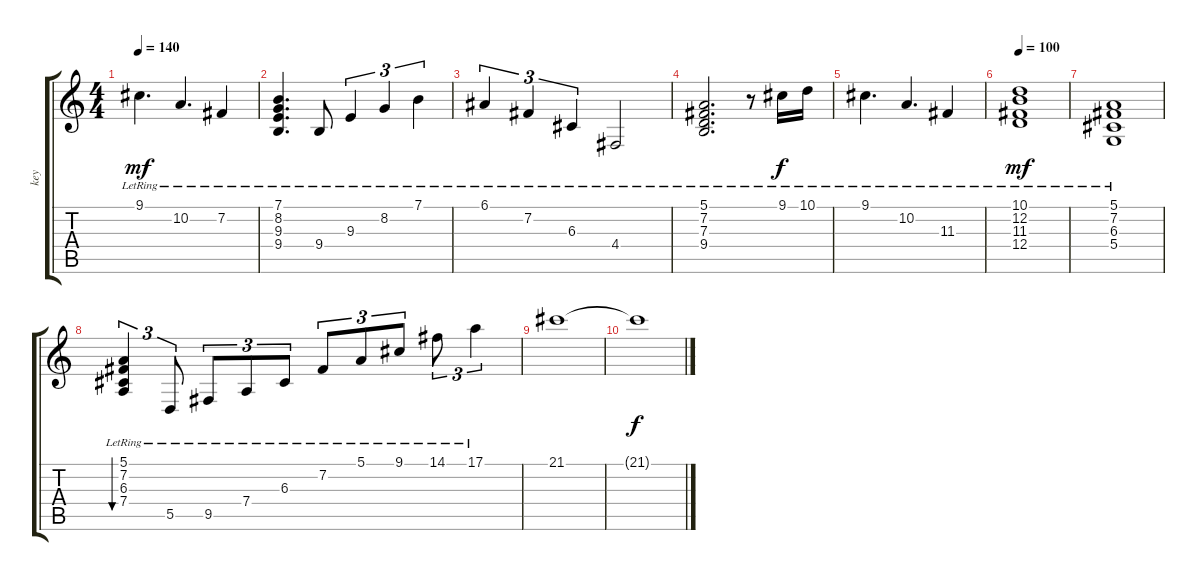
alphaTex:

\track ("key" "key") {instrument acousticgrandpiano}
\staff {score tabs}
\tuning (E4 B3 G3 D3 A2 E2) {hide}
\ts (4 4)
\tempo 140
\clef g2
\ks c
9.1{lr}.4{d dy mf} 10.2{lr}.4{d} 7.2{lr}.4 |
(7.1{lr} 8.2{lr} 9.3{lr} 9.4{lr}).4{d} 9.4{lr}.8 9.3{lr}.4{tu (3 2)} 8.2{lr}.4{tu (3 2)} 7.1{lr}.4{tu (3 2)} |
6.1{lr}.4{tu (3 2)} 7.2{lr}.4{tu (3 2)} 6.3{lr}.4{tu (3 2)} 4.4{lr}.2 |
(5.1{lr} 7.2{lr} 7.3{lr} 9.4{lr}).2{d} r.8 9.1{lr}.16{dy f} 10.1{lr}.16 |
9.1{lr}.4{d} 10.2{lr}.4{d} 11.3{lr}.4 |
\tempo 100
(10.1 12.2{lr} 11.3{lr} 12.4{lr}).1{dy mf} |
(5.1 7.2{lr} 6.3{lr} 5.4{lr}).1 |
(5.1 7.2{lr} 6.3{lr} 7.4{lr}).4{tu (3 2) bu 480} 5.5{lr}.8{tu (3 2)} 9.5{lr}.8{tu (3 2)} 7.4{lr}.8{tu (3 2)} 6.3{lr}.8{tu (3 2)} 7.2{lr}.8{tu (3 2)} 5.1{lr}.8{tu (3 2)} 9.1{lr}.8{tu (3 2)} 14.1{lr}.8{tu (3 2)} 17.1{lr}.4{tu (3 2)} |
21.1.1 |
21.1{t}.1{dy f}
